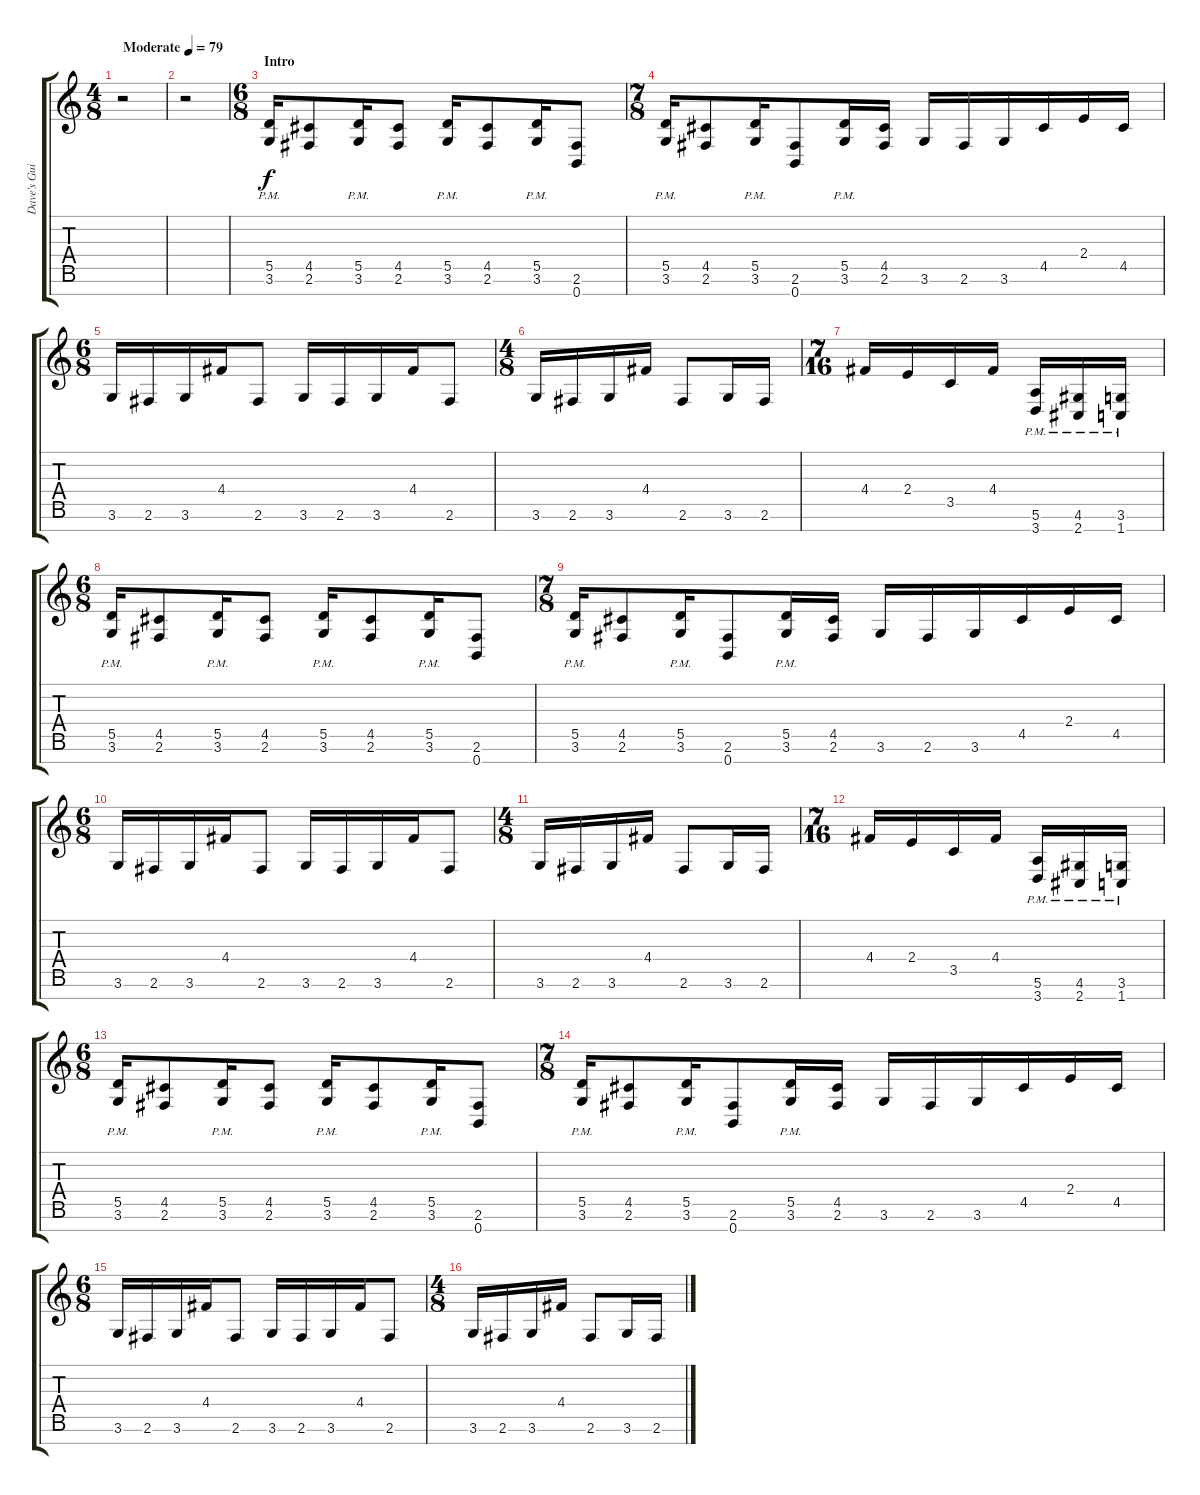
\track ("Dave's Guitar" "Dave's Gui") {instrument distortionguitar}
\staff {score tabs}
\tuning (E4 B3 G3 D3 A2 E2 B1) {hide}
\ts (4 8)
\tempo (79 "Moderate")
\clef g2
\ks c
r.2{dy f instrument distortionguitar} |
r.2 |
\ts (6 8)
\section ("" "Intro")
(5.5{pm} 3.6{pm}).16 (4.5 2.6).8 (5.5{pm} 3.6{pm}).16 (4.5 2.6).8 (5.5{pm} 3.6{pm}).16 (4.5 2.6).8 (5.5{pm} 3.6{pm}).16 (2.6 0.7).8 |
\ts (7 8)
(5.5{pm} 3.6{pm}).16 (4.5 2.6).8 (5.5{pm} 3.6{pm}).16 (2.6 0.7).8 (5.5{pm} 3.6{pm}).16 (4.5 2.6).16 3.6.16 2.6.16 3.6.16 4.5.16 2.4.16 4.5.16 |
\ts (6 8)
3.6.16 2.6.16 3.6.16 4.4.16 2.6.8 3.6.16 2.6.16 3.6.16 4.4.16 2.6.8 |
\ts (4 8)
3.6.16 2.6.16 3.6.16 4.4.16 2.6.8 3.6.16 2.6.16 |
\ts (7 16)
4.4.16 2.4.16 3.5.16 4.4.16 (5.6{pm} 3.7{pm}).16 (4.6{pm} 2.7{pm}).16 (3.6{pm} 1.7{pm}).16 |
\ts (6 8)
(5.5{pm} 3.6{pm}).16 (4.5 2.6).8 (5.5{pm} 3.6{pm}).16 (4.5 2.6).8 (5.5{pm} 3.6{pm}).16 (4.5 2.6).8 (5.5{pm} 3.6{pm}).16 (2.6 0.7).8 |
\ts (7 8)
(5.5{pm} 3.6{pm}).16 (4.5 2.6).8 (5.5{pm} 3.6{pm}).16 (2.6 0.7).8 (5.5{pm} 3.6{pm}).16 (4.5 2.6).16 3.6.16 2.6.16 3.6.16 4.5.16 2.4.16 4.5.16 |
\ts (6 8)
3.6.16 2.6.16 3.6.16 4.4.16 2.6.8 3.6.16 2.6.16 3.6.16 4.4.16 2.6.8 |
\ts (4 8)
3.6.16 2.6.16 3.6.16 4.4.16 2.6.8 3.6.16 2.6.16 |
\ts (7 16)
4.4.16 2.4.16 3.5.16 4.4.16 (5.6{pm} 3.7{pm}).16 (4.6{pm} 2.7{pm}).16 (3.6{pm} 1.7{pm}).16 |
\ts (6 8)
(5.5{pm} 3.6{pm}).16 (4.5 2.6).8 (5.5{pm} 3.6{pm}).16 (4.5 2.6).8 (5.5{pm} 3.6{pm}).16 (4.5 2.6).8 (5.5{pm} 3.6{pm}).16 (2.6 0.7).8 |
\ts (7 8)
(5.5{pm} 3.6{pm}).16 (4.5 2.6).8 (5.5{pm} 3.6{pm}).16 (2.6 0.7).8 (5.5{pm} 3.6{pm}).16 (4.5 2.6).16 3.6.16 2.6.16 3.6.16 4.5.16 2.4.16 4.5.16 |
\ts (6 8)
3.6.16 2.6.16 3.6.16 4.4.16 2.6.8 3.6.16 2.6.16 3.6.16 4.4.16 2.6.8 |
\ts (4 8)
3.6.16 2.6.16 3.6.16 4.4.16 2.6.8 3.6.16 2.6.16
